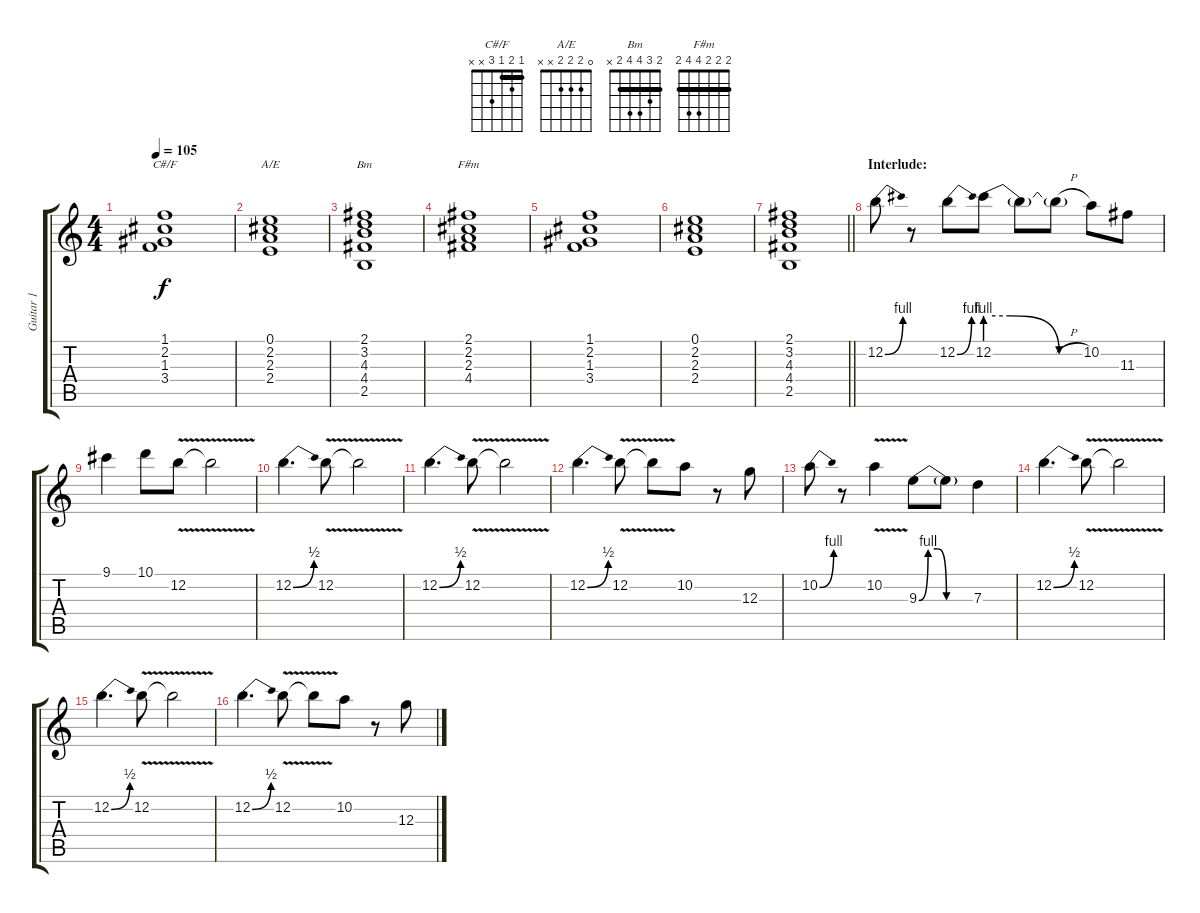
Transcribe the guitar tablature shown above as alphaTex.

\track ("Guitar 1" "Guitar 1") {instrument overdrivenguitar}
\staff {score tabs}
\tuning (E4 B3 G3 D3 A2 E2) {hide}
\chord ("C#/F" 1 2 1 3 x x) {barre 1}
\chord ("A/E" 0 2 2 2 x x)
\chord ("Bm" 2 3 4 4 2 x) {barre 2}
\chord ("F#m" 2 2 2 4 4 2) {barre 2}
\ts (4 4)
\tempo 105
\clef g2
\ks c
(1.1 2.2 1.3 3.4).1{ch "C#/F" dy f} |
(0.1 2.2 2.3 2.4).1{ch "A/E"} |
(2.1 3.2 4.3 4.4 2.5).1{ch "Bm"} |
(2.1 2.2 2.3 4.4).1{ch "F#m"} |
(1.1 2.2 1.3 3.4).1 |
(0.1 2.2 2.3 2.4).1 |
\barLineRight lightlight
(2.1 3.2 4.3 4.4 2.5).1 |
\section ("" "Interlude:")
12.2{be (bend 0 0 60 4)}.8{volume 16 balance 8 instrument overdrivenguitar} r.8 12.2{be (bend 0 0 60 4)}.8 12.2{be (custom 0 4 15 4 45 0 60 0)}.8 12.2{t}.8 12.2{h t}.8 10.2.8 11.3.8 |
9.1.4 10.1.8 12.2{v}.8 12.2{t}.2 |
12.2{be (bend 0 0 60 2)}.4{d} 12.2{v}.8 12.2{t}.2 |
12.2{be (bend 0 0 60 2)}.4{d} 12.2{v}.8 12.2{t}.2 |
12.2{be (bend 0 0 60 2)}.4{d} 12.2{v}.8 12.2{t}.8 10.2.8 r.8 12.3.8 |
10.2{be (bend 0 0 60 4)}.8 r.8 10.2{v}.4 9.3{be (custom 0 0 10 4 20 4 30 0 60 0)}.8{volume 10} 9.3{t}.8 7.3.4 |
12.2{be (bend 0 0 60 2)}.4{d volume 16} 12.2{v}.8 12.2{t}.2 |
12.2{be (bend 0 0 60 2)}.4{d} 12.2{v}.8 12.2{t}.2 |
12.2{be (bend 0 0 60 2)}.4{d} 12.2{v}.8 12.2{t}.8 10.2.8 r.8 12.3.8
